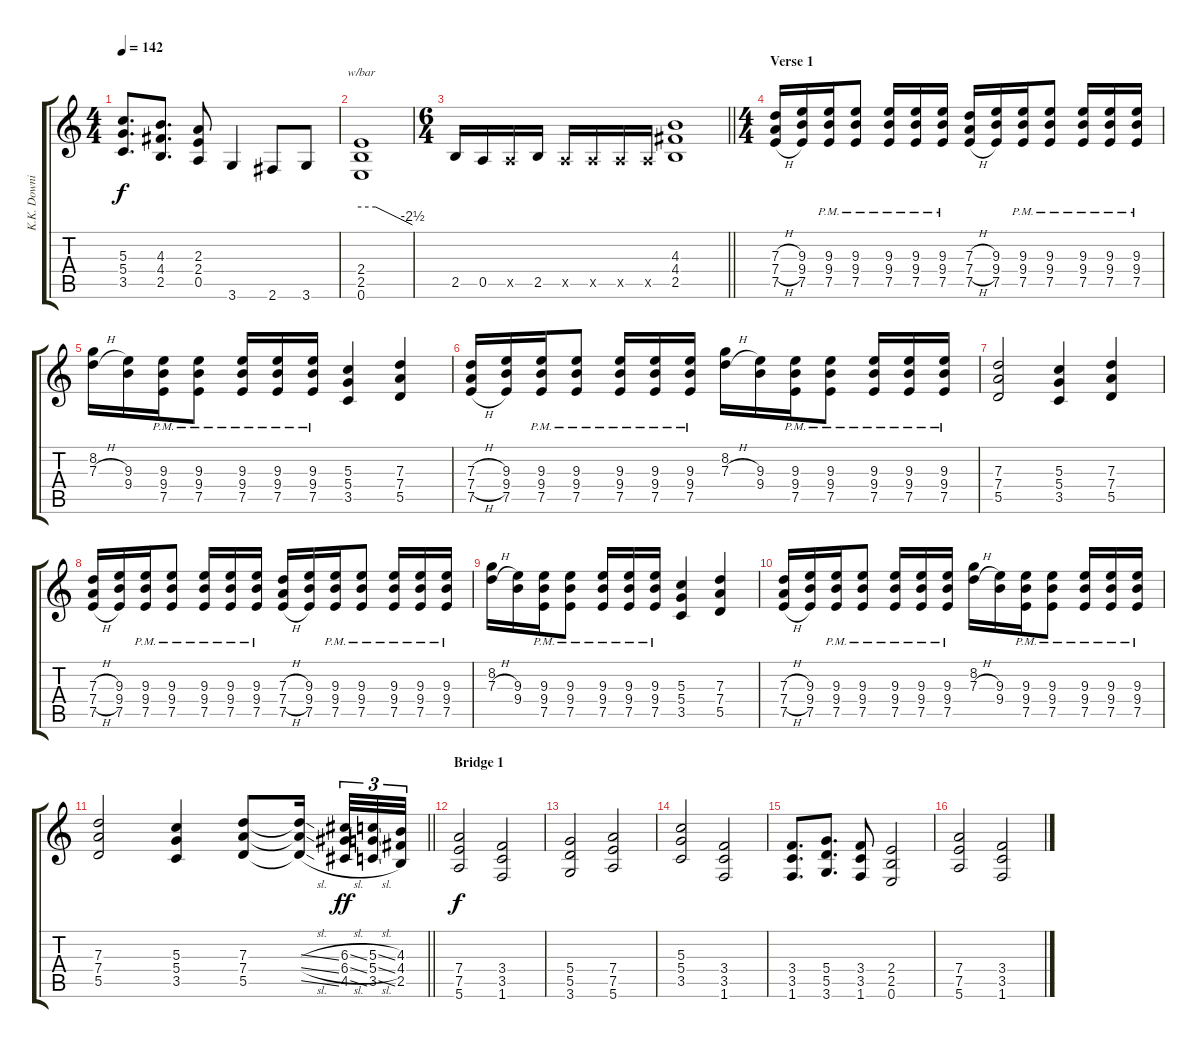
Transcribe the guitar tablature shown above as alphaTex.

\track ("K.K. Downing" "K.K. Downi") {instrument distortionguitar}
\staff {score tabs}
\tuning (E4 B3 G3 D3 A2 E2) {hide}
\ts (4 4)
\tempo 142
\clef g2
\ks c
(5.3 5.4 3.5).8{d dy f volume 14} (4.3 4.4 2.5).8{d} (2.3 2.4 0.5).8 3.6.4 2.6.8 3.6.8 |
(2.4 2.5 0.6).1{tbe (custom default 0 0 17 0 60 -10)} |
\ts (6 4)
\barLineRight lightlight
2.5.16 0.5.16 0.5{x}.16 2.5.16 0.5{x}.16 0.5{x}.16 0.5{x}.16 0.5{x}.16 (4.3 4.4 2.5).1 |
\ts (4 4)
\section ("" "Verse 1")
(7.3{h} 7.4{h} 7.5{h}).16 (9.3 9.4 7.5).16 (9.3{pm} 9.4{pm} 7.5{pm}).16 (9.3{pm} 9.4{pm} 7.5{pm}).8 (9.3{pm} 9.4{pm} 7.5{pm}).16 (9.3{pm} 9.4{pm} 7.5{pm}).16 (9.3{pm} 9.4{pm} 7.5{pm}).16 (7.3{h} 7.4{h} 7.5{h}).16 (9.3 9.4 7.5).16 (9.3{pm} 9.4{pm} 7.5{pm}).16 (9.3{pm} 9.4{pm} 7.5{pm}).8 (9.3{pm} 9.4{pm} 7.5{pm}).16 (9.3{pm} 9.4{pm} 7.5{pm}).16 (9.3{pm} 9.4{pm} 7.5{pm}).16 |
(8.2 7.3{h}).16 (9.3 9.4).16 (9.3{pm} 9.4{pm} 7.5{pm}).16 (9.3{pm} 9.4{pm} 7.5{pm}).8 (9.3{pm} 9.4{pm} 7.5{pm}).16 (9.3{pm} 9.4{pm} 7.5{pm}).16 (9.3{pm} 9.4{pm} 7.5{pm}).16 (5.3 5.4 3.5).4 (7.3 7.4 5.5).4 |
(7.3{h} 7.4{h} 7.5{h}).16 (9.3 9.4 7.5).16 (9.3{pm} 9.4{pm} 7.5{pm}).16 (9.3{pm} 9.4{pm} 7.5{pm}).8 (9.3{pm} 9.4{pm} 7.5{pm}).16 (9.3{pm} 9.4{pm} 7.5{pm}).16 (9.3{pm} 9.4{pm} 7.5{pm}).16 (8.2 7.3{h}).16 (9.3 9.4).16 (9.3{pm} 9.4{pm} 7.5{pm}).16 (9.3{pm} 9.4{pm} 7.5{pm}).8 (9.3{pm} 9.4{pm} 7.5{pm}).16 (9.3{pm} 9.4{pm} 7.5{pm}).16 (9.3{pm} 9.4{pm} 7.5{pm}).16 |
(7.3 7.4 5.5).2 (5.3 5.4 3.5).4 (7.3 7.4 5.5).4 |
(7.3{h} 7.4{h} 7.5{h}).16 (9.3 9.4 7.5).16 (9.3{pm} 9.4{pm} 7.5{pm}).16 (9.3{pm} 9.4{pm} 7.5{pm}).8 (9.3{pm} 9.4{pm} 7.5{pm}).16 (9.3{pm} 9.4{pm} 7.5{pm}).16 (9.3{pm} 9.4{pm} 7.5{pm}).16 (7.3{h} 7.4{h} 7.5{h}).16 (9.3 9.4 7.5).16 (9.3{pm} 9.4{pm} 7.5{pm}).16 (9.3{pm} 9.4{pm} 7.5{pm}).8 (9.3{pm} 9.4{pm} 7.5{pm}).16 (9.3{pm} 9.4{pm} 7.5{pm}).16 (9.3{pm} 9.4{pm} 7.5{pm}).16 |
(8.2 7.3{h}).16 (9.3 9.4).16 (9.3{pm} 9.4{pm} 7.5{pm}).16 (9.3{pm} 9.4{pm} 7.5{pm}).8 (9.3{pm} 9.4{pm} 7.5{pm}).16 (9.3{pm} 9.4{pm} 7.5{pm}).16 (9.3{pm} 9.4{pm} 7.5{pm}).16 (5.3 5.4 3.5).4 (7.3 7.4 5.5).4 |
(7.3{h} 7.4{h} 7.5{h}).16 (9.3 9.4 7.5).16 (9.3{pm} 9.4{pm} 7.5{pm}).16 (9.3{pm} 9.4{pm} 7.5{pm}).8 (9.3{pm} 9.4{pm} 7.5{pm}).16 (9.3{pm} 9.4{pm} 7.5{pm}).16 (9.3{pm} 9.4{pm} 7.5{pm}).16 (8.2 7.3{h}).16 (9.3 9.4).16 (9.3{pm} 9.4{pm} 7.5{pm}).16 (9.3{pm} 9.4{pm} 7.5{pm}).8 (9.3{pm} 9.4{pm} 7.5{pm}).16 (9.3{pm} 9.4{pm} 7.5{pm}).16 (9.3{pm} 9.4{pm} 7.5{pm}).16 |
\barLineRight lightlight
(7.3 7.4 5.5).2 (5.3 5.4 3.5).4 (7.3 7.4 5.5).8 (7.3{sl t} 7.4{sl t} 5.5{sl t}).16{beam splitsecondary} (6.3{sl} 6.4{sl} 4.5{sl}).32{tu (3 2) dy ff} (5.3{sl} 5.4{sl} 3.5{sl}).32{tu (3 2)} (4.3 4.4 2.5).32{tu (3 2)} |
\section ("" "Bridge 1")
(7.4 7.5 5.6).2{dy f} (3.4 3.5 1.6).2 |
(5.4 5.5 3.6).2 (7.4 7.5 5.6).2 |
(5.3 5.4 3.5).2 (3.4 3.5 1.6).2 |
(3.4 3.5 1.6).8{d} (5.4 5.5 3.6).8{d} (3.4 3.5 1.6).8 (2.4 2.5 0.6).2 |
(7.4 7.5 5.6).2 (3.4 3.5 1.6).2
